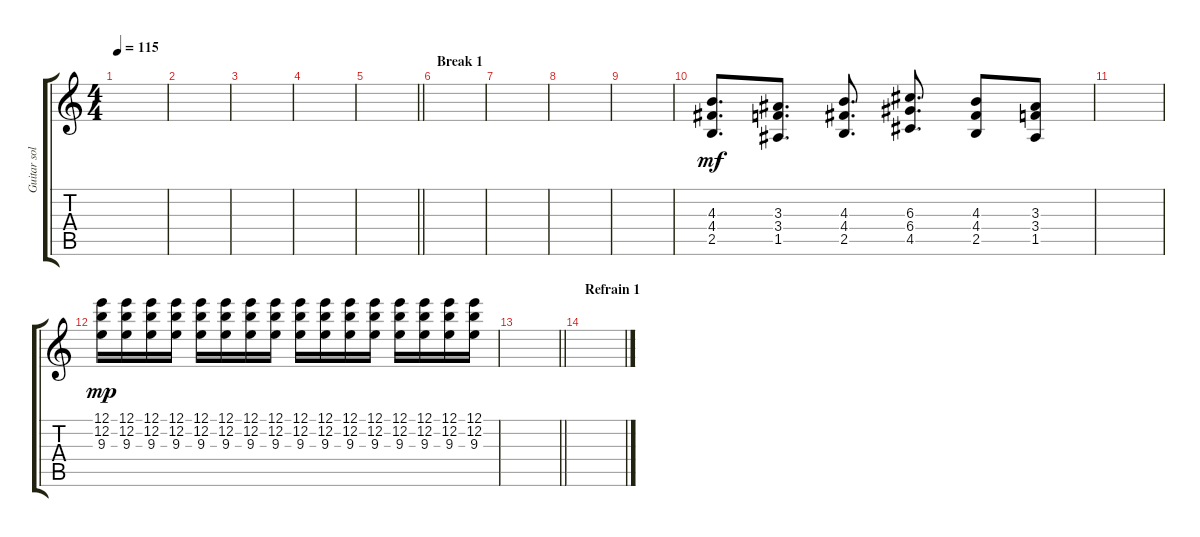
\track ("Guitar solo (Deryck)" "Guitar sol") {instrument overdrivenguitar}
\staff {score tabs}
\tuning (E4 B3 G3 D3 A2 E2) {hide}
\ts (4 4)
\tempo 115
\clef g2
\ks c
|
|
|
|
\barLineRight lightlight
|
\section ("" "Break 1")
|
|
|
|
(4.3 4.4 2.5).8{d dy mf} (3.3 3.4 1.5).8{d} (4.3 4.4 2.5).8{d} (6.3 6.4 4.5).8{d} (4.3 4.4 2.5).8 (3.3 3.4 1.5).8 |
|
(12.1 12.2 9.3).16{dy mp} (12.1 12.2 9.3).16 (12.1 12.2 9.3).16 (12.1 12.2 9.3).16 (12.1 12.2 9.3).16 (12.1 12.2 9.3).16 (12.1 12.2 9.3).16 (12.1 12.2 9.3).16 (12.1 12.2 9.3).16 (12.1 12.2 9.3).16 (12.1 12.2 9.3).16 (12.1 12.2 9.3).16 (12.1 12.2 9.3).16 (12.1 12.2 9.3).16 (12.1 12.2 9.3).16 (12.1 12.2 9.3).16 |
\barLineRight lightlight
|
\section ("" "Refrain 1")
